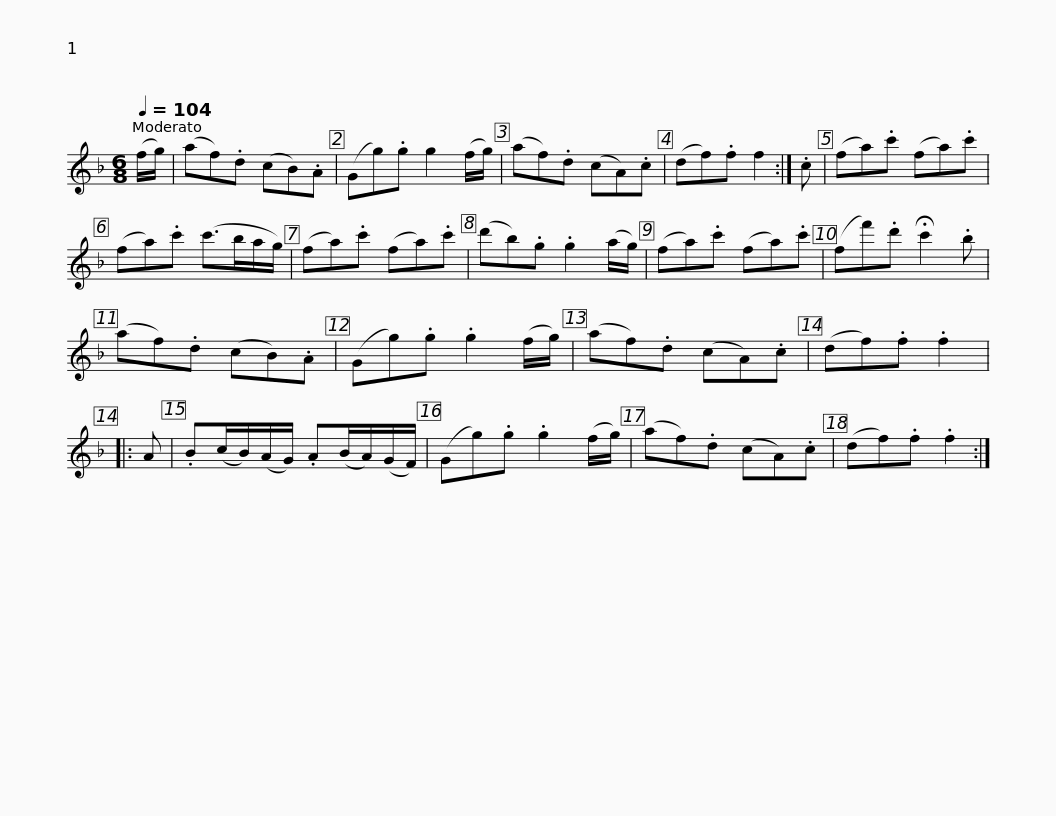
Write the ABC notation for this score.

X:1
L:1/8
Q:1/4=104
M:6/8
I:linebreak $
K:F
V:1 treble
V:1
 (f/g/) | (af).d (cB).A | (Gg).g g2 (f/g/) | (af).d (cA).c | (df).f f2 :| %5
 .c | (fa).c' (fa).c' | (fa).c' (c'>ba/g/) |$ (fa).c' (fa).c' | (d'b).g .g2 (a/g/) | %10
 (fa).c' (fa).c' | (ff').d' !fermata!c'2 .b | (af).d (cB).A | (Gg).g .g2 (f/g/) | (af).d (cA).c |$ %15
 (df).f .f2 |: A | .B(c/B/)(A/G/) .A(B/A/)(G/F/) | (Gg).g .g2 (f/g/) | (af).d (cA).c | %20
 (df).f .f2 :| %21
